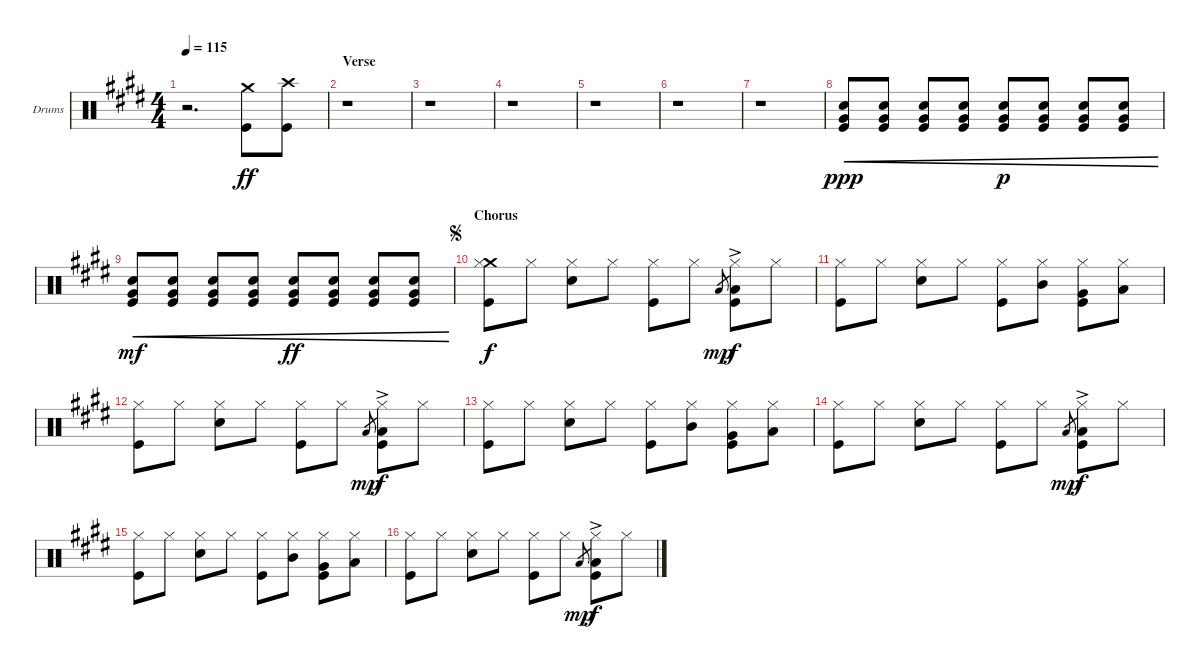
\defaultSystemsLayout 4
\bracketExtendMode groupsimilarinstruments
\useSystemSignSeparator
\multiTrackTrackNamePolicy allsystems
\firstSystemTrackNameOrientation horizontal
\otherSystemsTrackNameOrientation horizontal
\track ("Drums" "Drums") {instrument percussion}
\staff {score}
\articulation defaults
\ts (4 4)
\tempo 115
\clef neutral
\ks e
r.2{d dy mf} ("Crash medium (hit)" "Kick (hit)").8{dy ff} ("Crash high (hit)" "Kick (hit)").8 |
\section ("" "Verse")
r.1 |
r.1 |
r.1 |
r.1 |
\scale
0.161587 r.1 |
\scale
0.0633669 r.1 |
\scale
0.370173 ("Very Low Tom (hit)" "Snare (hit) 2" "Kick (hit)").8{cre dy ppp} ("Very Low Tom (hit)" "Snare (hit) 2" "Kick (hit)").8{cre} ("Very Low Tom (hit)" "Snare (hit) 2" "Kick (hit)").8{cre} ("Very Low Tom (hit)" "Snare (hit) 2" "Kick (hit)").8{cre} ("Very Low Tom (hit)" "Snare (hit) 2" "Kick (hit)").8{cre dy p} ("Very Low Tom (hit)" "Snare (hit) 2" "Kick (hit)").8{cre} ("Very Low Tom (hit)" "Snare (hit) 2" "Kick (hit)").8{cre} ("Very Low Tom (hit)" "Snare (hit) 2" "Kick (hit)").8{cre} |
\scale
0.404008 ("Very Low Tom (hit)" "Snare (hit) 2" "Kick (hit)").8{cre dy mf} ("Very Low Tom (hit)" "Snare (hit) 2" "Kick (hit)").8{cre} ("Very Low Tom (hit)" "Snare (hit) 2" "Kick (hit)").8{cre} ("Very Low Tom (hit)" "Snare (hit) 2" "Kick (hit)").8{cre} ("Very Low Tom (hit)" "Snare (hit) 2" "Kick (hit)").8{cre dy ff} ("Very Low Tom (hit)" "Snare (hit) 2" "Kick (hit)").8{cre} ("Very Low Tom (hit)" "Snare (hit) 2" "Kick (hit)").8{cre} ("Very Low Tom (hit)" "Snare (hit) 2" "Kick (hit)").8{cre} |
\section ("" "Chorus")
\jump segno
("Crash medium (hit)" "Hi-Hat (closed)" "Kick (hit)").8{dy f} "Hi-Hat (closed)".8 ("Hi-Hat (closed)" "Snare (hit) 2").8 "Hi-Hat (closed)".8 ("Hi-Hat (closed)" "Kick (hit)").8 "Hi-Hat (closed)".8 "Low Tom (hit)".8{gr dy mp} ("Hi-Hat (closed)"{ac} "Low Tom (hit)"{ac} "Kick (hit)"{ac}).8{dy f} "Hi-Hat (closed)".8 |
("Hi-Hat (closed)" "Kick (hit)").8 "Hi-Hat (closed)".8 ("Hi-Hat (closed)" "Snare (hit) 2").8 "Hi-Hat (closed)".8 ("Hi-Hat (closed)" "Kick (hit)").8 ("Hi-Hat (closed)" "Mid Tom (hit)").8 ("Hi-Hat (closed)" "Very Low Tom (hit)" "Kick (hit)").8 ("Hi-Hat (closed)" "Low Tom (hit)").8 |
("Hi-Hat (closed)" "Kick (hit)").8 "Hi-Hat (closed)".8 ("Hi-Hat (closed)" "Snare (hit) 2").8 "Hi-Hat (closed)".8 ("Hi-Hat (closed)" "Kick (hit)").8 "Hi-Hat (closed)".8 "Low Tom (hit)".8{gr dy mp} ("Hi-Hat (closed)"{ac} "Low Tom (hit)"{ac} "Kick (hit)"{ac}).8{dy f} "Hi-Hat (closed)".8 |
("Hi-Hat (closed)" "Kick (hit)").8 "Hi-Hat (closed)".8 ("Hi-Hat (closed)" "Snare (hit) 2").8 "Hi-Hat (closed)".8 ("Hi-Hat (closed)" "Kick (hit)").8 ("Hi-Hat (closed)" "Mid Tom (hit)").8 ("Hi-Hat (closed)" "Very Low Tom (hit)" "Kick (hit)").8 ("Hi-Hat (closed)" "Low Tom (hit)").8 |
("Hi-Hat (closed)" "Kick (hit)").8 "Hi-Hat (closed)".8 ("Hi-Hat (closed)" "Snare (hit) 2").8 "Hi-Hat (closed)".8 ("Hi-Hat (closed)" "Kick (hit)").8 "Hi-Hat (closed)".8 "Low Tom (hit)".8{gr dy mp} ("Hi-Hat (closed)"{ac} "Low Tom (hit)"{ac} "Kick (hit)"{ac}).8{dy f} "Hi-Hat (closed)".8 |
("Hi-Hat (closed)" "Kick (hit)").8 "Hi-Hat (closed)".8 ("Hi-Hat (closed)" "Snare (hit) 2").8 "Hi-Hat (closed)".8 ("Hi-Hat (closed)" "Kick (hit)").8 ("Hi-Hat (closed)" "Mid Tom (hit)").8 ("Hi-Hat (closed)" "Very Low Tom (hit)" "Kick (hit)").8 ("Hi-Hat (closed)" "Low Tom (hit)").8 |
("Hi-Hat (closed)" "Kick (hit)").8 "Hi-Hat (closed)".8 ("Hi-Hat (closed)" "Snare (hit) 2").8 "Hi-Hat (closed)".8 ("Hi-Hat (closed)" "Kick (hit)").8 "Hi-Hat (closed)".8 "Low Tom (hit)".8{gr dy mp} ("Hi-Hat (closed)"{ac} "Low Tom (hit)"{ac} "Kick (hit)"{ac}).8{dy f} "Hi-Hat (closed)".8
